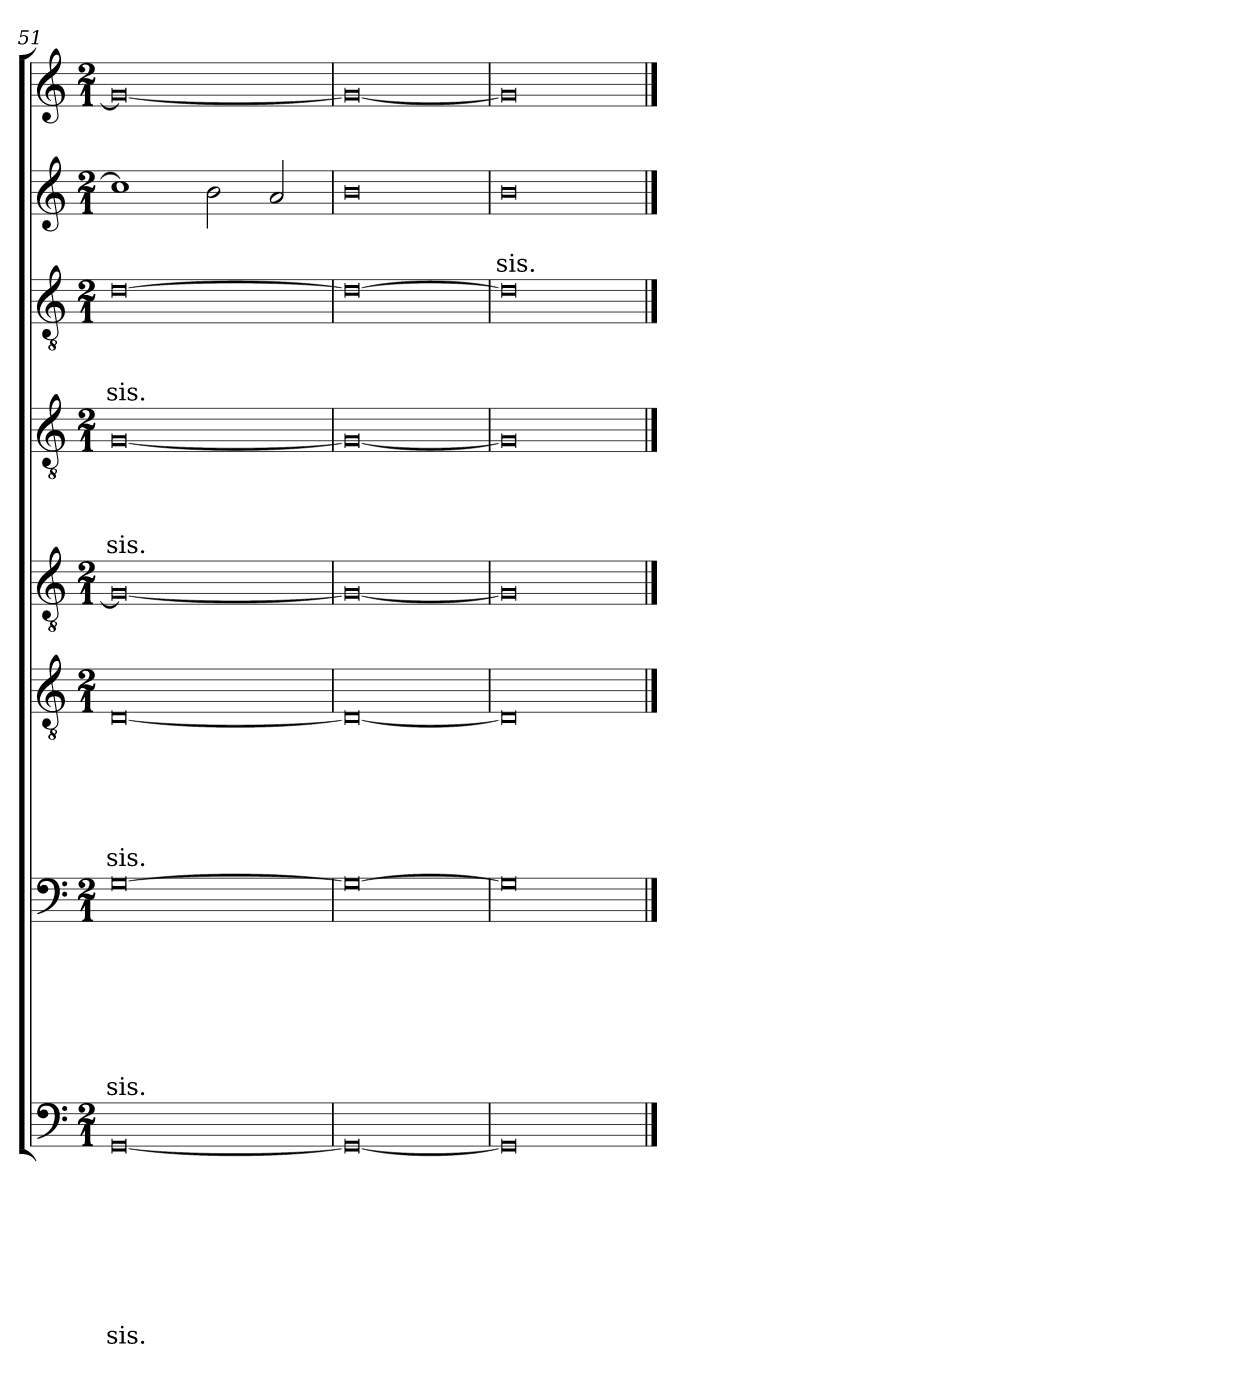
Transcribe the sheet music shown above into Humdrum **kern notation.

**kern	**text	**text	**text	**text	**text	**text	**text	**text	**kern	**text	**text	**text	**text	**text	**text	**text	**kern	**text	**text	**text	**text	**text	**text	**kern	**kern	**text	**text	**text	**text	**kern	**text	**text	**text	**kern	**text	**text	**kern
*part8	*part8	*part8	*part8	*part8	*part8	*part8	*part8	*part8	*part7	*part7	*part7	*part7	*part7	*part7	*part7	*part7	*part6	*part6	*part6	*part6	*part6	*part6	*part6	*part5	*part4	*part4	*part4	*part4	*part4	*part3	*part3	*part3	*part3	*part2	*part2	*part2	*part1
*staff8	*staff8	*staff8	*staff8	*staff8	*staff8	*staff8	*staff8	*staff8	*staff7	*staff7	*staff7	*staff7	*staff7	*staff7	*staff7	*staff7	*staff6	*staff6	*staff6	*staff6	*staff6	*staff6	*staff6	*staff5	*staff4	*staff4	*staff4	*staff4	*staff4	*staff3	*staff3	*staff3	*staff3	*staff2	*staff2	*staff2	*staff1
*clefF4	*	*	*	*	*	*	*	*	*clefF4	*	*	*	*	*	*	*	*clefGv2	*	*	*	*	*	*	*clefGv2	*clefGv2	*	*	*	*	*clefGv2	*	*	*	*clefG2	*	*	*clefG2
*k[]	*	*	*	*	*	*	*	*	*k[]	*	*	*	*	*	*	*	*k[]	*	*	*	*	*	*	*k[]	*k[]	*	*	*	*	*k[]	*	*	*	*k[]	*	*	*k[]
*C:	*	*	*	*	*	*	*	*	*C:	*	*	*	*	*	*	*	*C:	*	*	*	*	*	*	*C:	*C:	*	*	*	*	*C:	*	*	*	*C:	*	*	*C:
*M2/1	*	*	*	*	*	*	*	*	*M2/1	*	*	*	*	*	*	*	*M2/1	*	*	*	*	*	*	*M2/1	*M2/1	*	*	*	*	*M2/1	*	*	*	*M2/1	*	*	*M2/1
=51	=51	=51	=51	=51	=51	=51	=51	=51	=51	=51	=51	=51	=51	=51	=51	=51	=51	=51	=51	=51	=51	=51	=51	=51	=51	=51	=51	=51	=51	=51	=51	=51	=51	=51	=51	=51	=51
!	!	!	!	!	!	!	!	!LO:LY:b	!	!	!	!	!	!	!	!LO:LY:b	!	!	!	!	!	!	!LO:LY:b	!	!	!	!	!	!LO:LY:b	!	!	!	!LO:LY:b	!	!	!	!
[0GG	.	.	.	.	.	.	.	-sis.	[0G	.	.	.	.	.	.	-sis.	[0D	.	.	.	.	.	-sis.	0G_	[0G	.	.	.	-sis.	[0d	.	.	-sis.	1cc]	.	.	0g_
.	.	.	.	.	.	.	.	.	.	.	.	.	.	.	.	.	.	.	.	.	.	.	.	.	.	.	.	.	.	.	.	.	.	2b\	.	.	.
.	.	.	.	.	.	.	.	.	.	.	.	.	.	.	.	.	.	.	.	.	.	.	.	.	.	.	.	.	.	.	.	.	.	2a/	.	.	.
=52	=52	=52	=52	=52	=52	=52	=52	=52	=52	=52	=52	=52	=52	=52	=52	=52	=52	=52	=52	=52	=52	=52	=52	=52	=52	=52	=52	=52	=52	=52	=52	=52	=52	=52	=52	=52	=52
0GG_	.	.	.	.	.	.	.	.	0G_	.	.	.	.	.	.	.	0D_	.	.	.	.	.	.	0G_	0G_	.	.	.	.	0d_	.	.	.	0b	.	.	0g_
=53	=53	=53	=53	=53	=53	=53	=53	=53	=53	=53	=53	=53	=53	=53	=53	=53	=53	=53	=53	=53	=53	=53	=53	=53	=53	=53	=53	=53	=53	=53	=53	=53	=53	=53	=53	=53	=53
!	!	!	!	!	!	!	!	!	!	!	!	!	!	!	!	!	!	!	!	!	!	!	!	!	!	!	!	!	!	!	!	!	!	!	!	!LO:LY:b	!
0GG]	.	.	.	.	.	.	.	.	0G]	.	.	.	.	.	.	.	0D]	.	.	.	.	.	.	0G]	0G]	.	.	.	.	0d]	.	.	.	0b	.	-sis.	0g]
==	==	==	==	==	==	==	==	==	==	==	==	==	==	==	==	==	==	==	==	==	==	==	==	==	==	==	==	==	==	==	==	==	==	==	==	==	==
*-	*-	*-	*-	*-	*-	*-	*-	*-	*-	*-	*-	*-	*-	*-	*-	*-	*-	*-	*-	*-	*-	*-	*-	*-	*-	*-	*-	*-	*-	*-	*-	*-	*-	*-	*-	*-	*-
